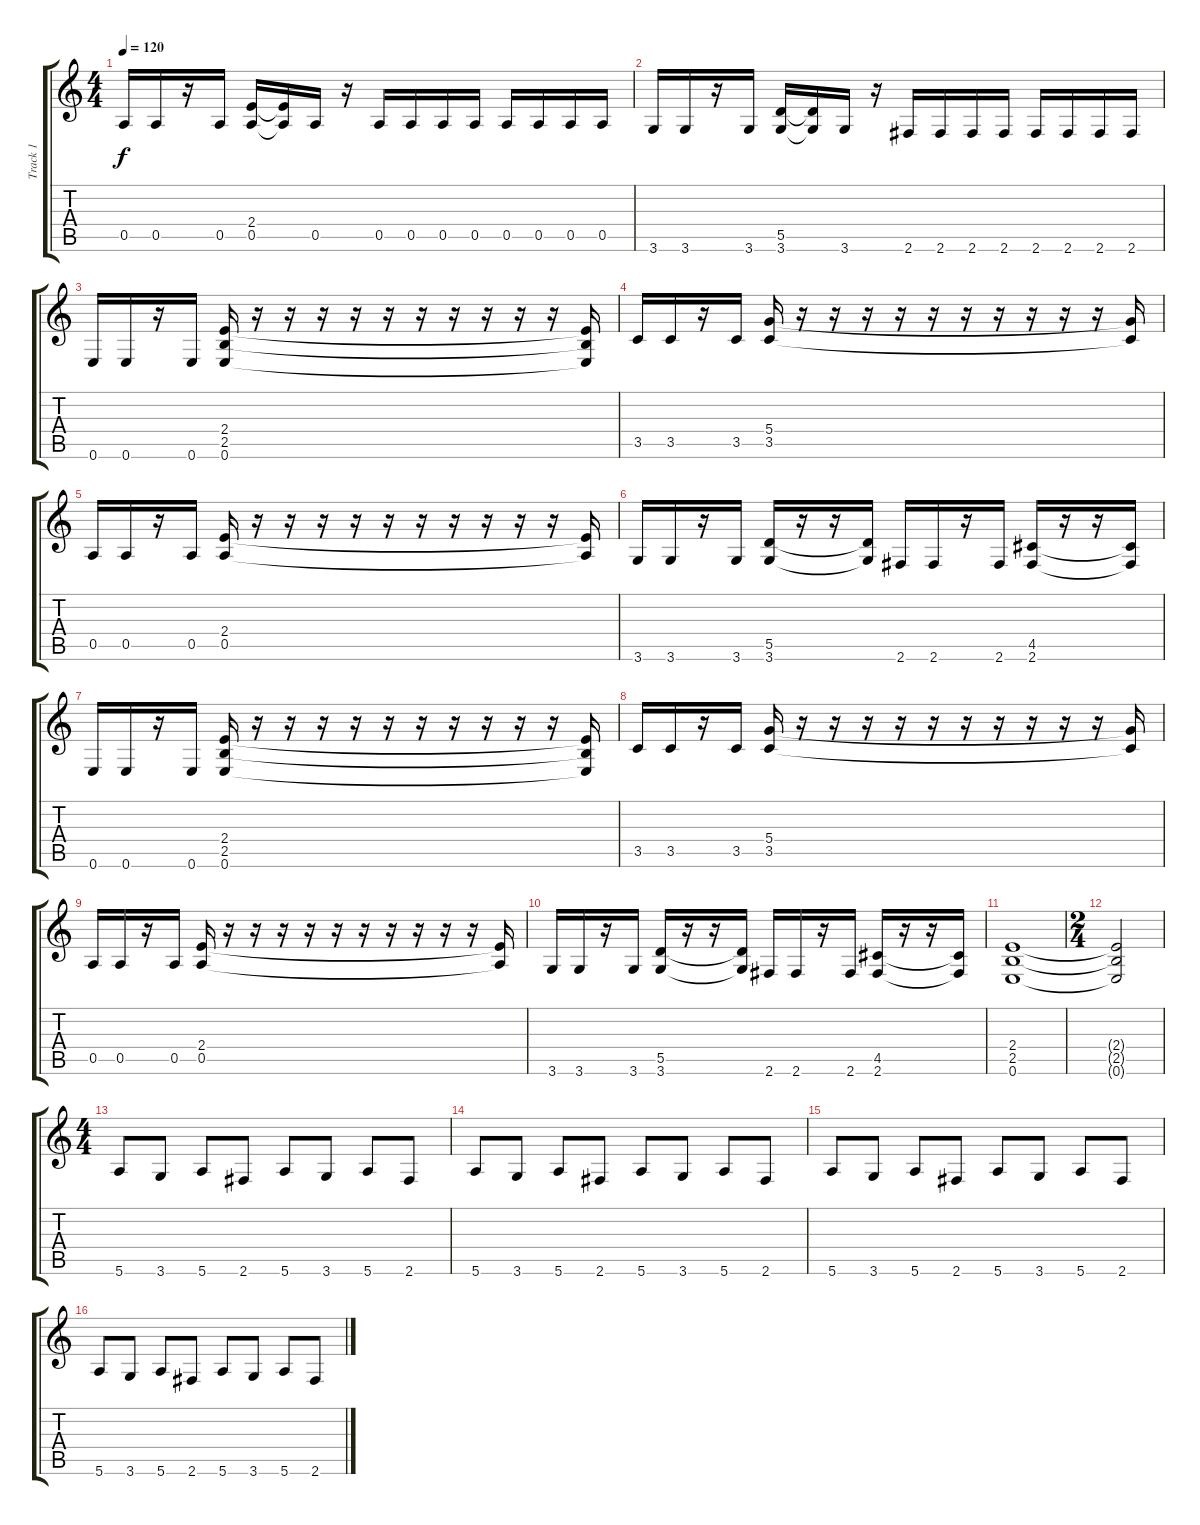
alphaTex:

\track ("Track 1" "Track 1") {instrument distortionguitar}
\staff {score tabs}
\tuning (E4 B3 G3 D3 A2 E2) {hide}
\ts (4 4)
\tempo 120
\clef g2
\ks c
0.5.16{dy f} 0.5.16 r.16 0.5.16 (2.4 0.5).16 (2.4{t} 0.5{t}).16 0.5.16 r.16 0.5.16 0.5.16 0.5.16 0.5.16 0.5.16 0.5.16 0.5.16 0.5.16 |
3.6.16 3.6.16 r.16 3.6.16 (5.5 3.6).16 (5.5{t} 3.6{t}).16 3.6.16 r.16 2.6.16 2.6.16 2.6.16 2.6.16 2.6.16 2.6.16 2.6.16 2.6.16 |
0.6.16 0.6.16 r.16 0.6.16 (2.4 2.5 0.6).16 r.16 r.16 r.16 r.16 r.16 r.16 r.16 r.16 r.16 r.16 (2.4{t} 2.5{t} 0.6{t}).16 |
3.5.16 3.5.16 r.16 3.5.16 (5.4 3.5).16 r.16 r.16 r.16 r.16 r.16 r.16 r.16 r.16 r.16 r.16 (5.4{t} 3.5{t}).16 |
0.5.16 0.5.16 r.16 0.5.16 (2.4 0.5).16 r.16 r.16 r.16 r.16 r.16 r.16 r.16 r.16 r.16 r.16 (2.4{t} 0.5{t}).16 |
3.6.16 3.6.16 r.16 3.6.16 (5.5 3.6).16 r.16 r.16 (5.5{t} 3.6{t}).16 2.6.16 2.6.16 r.16 2.6.16 (4.5 2.6).16 r.16 r.16 (4.5{t} 2.6{t}).16 |
0.6.16 0.6.16 r.16 0.6.16 (2.4 2.5 0.6).16 r.16 r.16 r.16 r.16 r.16 r.16 r.16 r.16 r.16 r.16 (2.4{t} 2.5{t} 0.6{t}).16 |
3.5.16 3.5.16 r.16 3.5.16 (5.4 3.5).16 r.16 r.16 r.16 r.16 r.16 r.16 r.16 r.16 r.16 r.16 (5.4{t} 3.5{t}).16 |
0.5.16 0.5.16 r.16 0.5.16 (2.4 0.5).16 r.16 r.16 r.16 r.16 r.16 r.16 r.16 r.16 r.16 r.16 (2.4{t} 0.5{t}).16 |
3.6.16 3.6.16 r.16 3.6.16 (5.5 3.6).16 r.16 r.16 (5.5{t} 3.6{t}).16 2.6.16 2.6.16 r.16 2.6.16 (4.5 2.6).16 r.16 r.16 (4.5{t} 2.6{t}).16 |
(2.4 2.5 0.6).1 |
\ts (2 4)
(2.4{t} 2.5{t} 0.6{t}).2 |
\ts (4 4)
5.6.8 3.6.8 5.6.8 2.6.8 5.6.8 3.6.8 5.6.8 2.6.8 |
5.6.8 3.6.8 5.6.8 2.6.8 5.6.8 3.6.8 5.6.8 2.6.8 |
5.6.8 3.6.8 5.6.8 2.6.8 5.6.8 3.6.8 5.6.8 2.6.8 |
5.6.8 3.6.8 5.6.8 2.6.8 5.6.8 3.6.8 5.6.8 2.6.8
